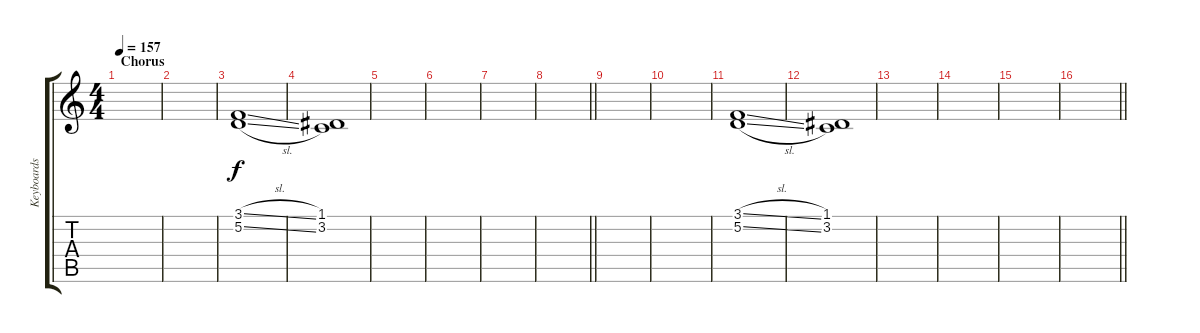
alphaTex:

\track ("Keyboards II" "Keyboards ") {instrument lead8bassandlead}
\staff {score tabs}
\tuning (D4 A3 F3 C3 G2 D2) {hide}
\ts (4 4)
\section ("" "Chorus")
\tempo 157
\clef g2
\ks c
|
|
(3.1{sl} 5.2{sl}).1{balance 0 instrument choiraahs} |
(1.1 3.2).1 |
|
|
|
\barLineRight lightlight
|
\section ("" "")
|
|
(3.1{sl} 5.2{sl}).1{balance 16} |
(1.1 3.2).1 |
|
|
|
\barLineRight lightlight
